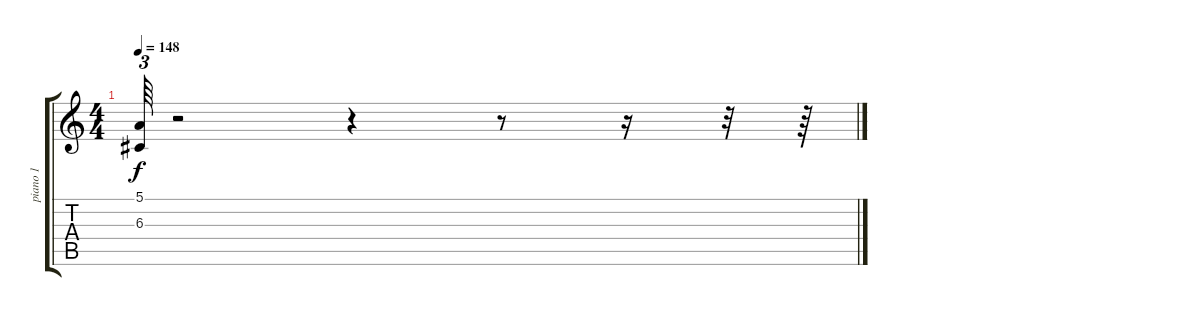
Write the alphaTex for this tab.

\track ("piano 1" "piano 1") {instrument brightacousticpiano}
\staff {score tabs}
\tuning (E4 B3 G3 D3 A2 E2) {hide}
\ts (4 4)
\tempo 148
\clef g2
\ks c
(5.1{t} 6.3{t}).64{tu (3 2) dy f} r.2 r.4 r.8 r.16 r.32 r.64
